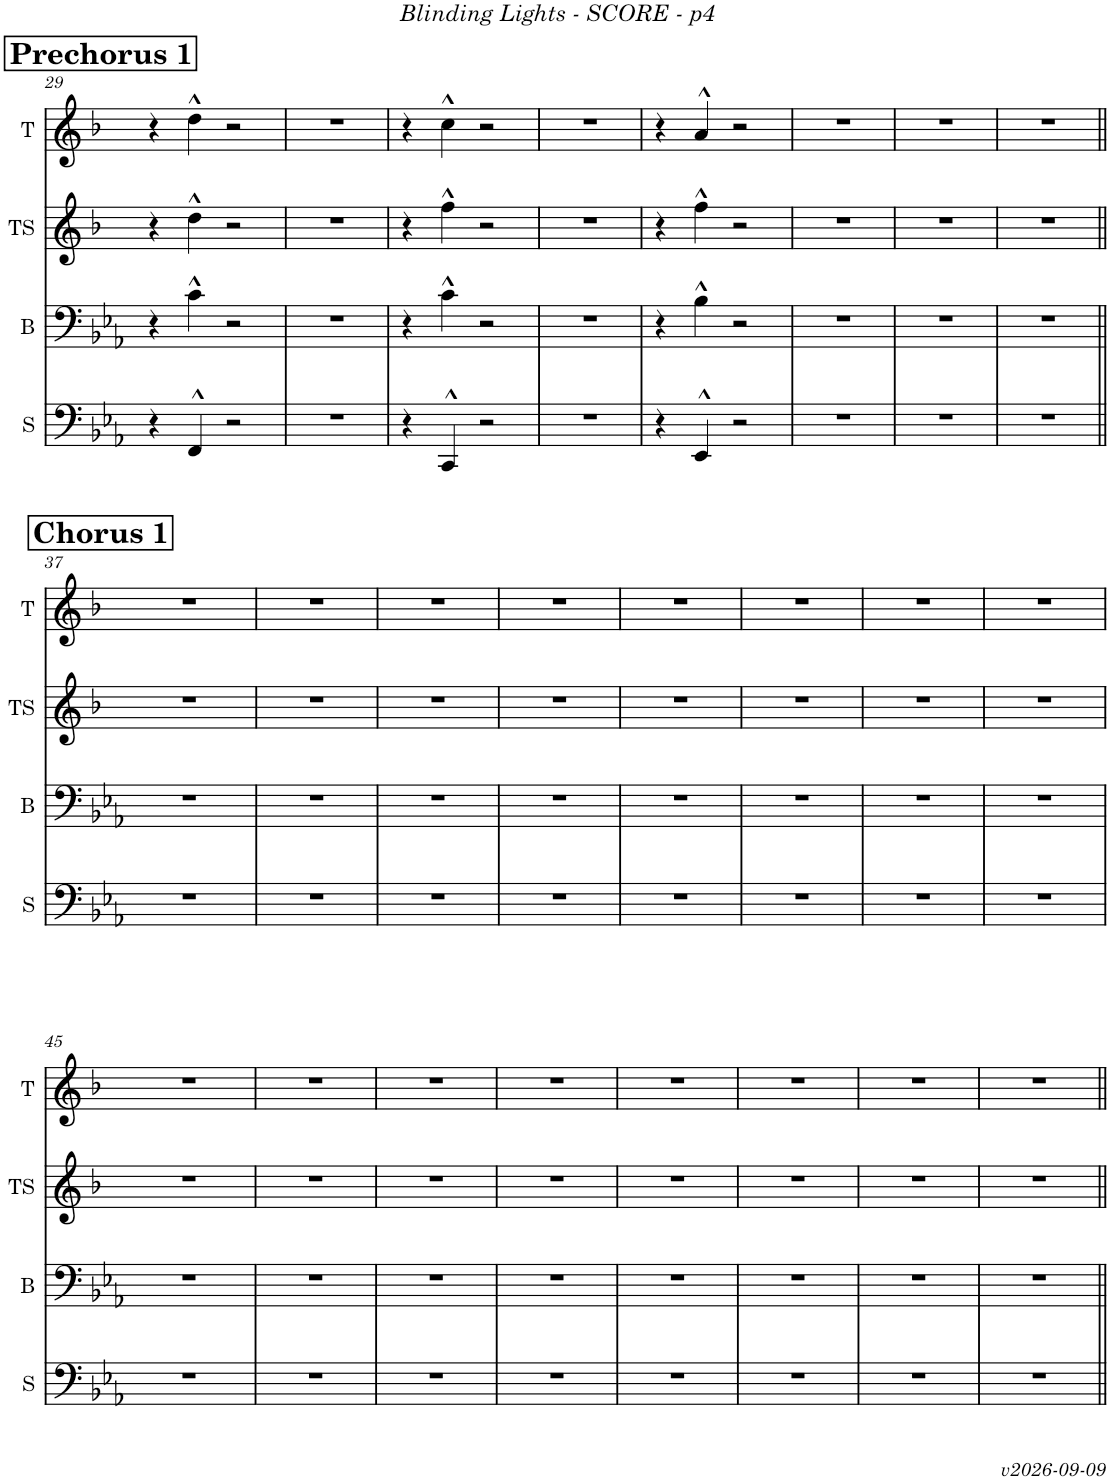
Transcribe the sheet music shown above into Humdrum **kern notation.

**kern	**kern	**kern	**kern
*part4	*part3	*part2	*part1
*staff4	*staff3	*staff2	*staff1
*I"Sousa	*I"Trombone	*I"Tenor Sax	*I"Trumpet
*I'S	*	*I'TS	*I'T
!!LO:PB:g=z
*clefF4	*clefF4	*clefG2	*clefG2
*	*	*Trd8c14	*Trd1c2
*k[b-e-a-]	*k[b-e-a-]	*k[b-]	*k[b-]
*M4/4	*M4/4	*M4/4	*M4/4
!!LO:REH:place=s1:a:B:fs=14:t=Prechorus 1
=29	=29	=29	=29
4r	4r	4r	4r
4FF^^/	4c^^\	4dd^^\	4dd^^\
2r	2r	2r	2r
=30	=30	=30	=30
1r	1r	1r	1r
=31	=31	=31	=31
4r	4r	4r	4r
4CC^^/	4c^^\	4ff^^\	4cc^^\
2r	2r	2r	2r
=32	=32	=32	=32
1r	1r	1r	1r
=33	=33	=33	=33
4r	4r	4r	4r
4EE-^^/	4B-^^\	4ff^^\	4a^^/
2r	2r	2r	2r
=34	=34	=34	=34
1r	1r	1r	1r
=35	=35	=35	=35
1r	1r	1r	1r
=36	=36	=36	=36
1r	1r	1r	1r
!!LO:LB:g=z
!!LO:REH:place=s1:a:B:fs=14:t=Chorus 1
=37||	=37||	=37||	=37||
1r	1r	1r	1r
=38	=38	=38	=38
1r	1r	1r	1r
=39	=39	=39	=39
1r	1r	1r	1r
=40	=40	=40	=40
1r	1r	1r	1r
=41	=41	=41	=41
1r	1r	1r	1r
=42	=42	=42	=42
1r	1r	1r	1r
=43	=43	=43	=43
1r	1r	1r	1r
=44	=44	=44	=44
1r	1r	1r	1r
!!LO:LB:g=z
=45	=45	=45	=45
1r	1r	1r	1r
=46	=46	=46	=46
1r	1r	1r	1r
=47	=47	=47	=47
1r	1r	1r	1r
=48	=48	=48	=48
1r	1r	1r	1r
=49	=49	=49	=49
1r	1r	1r	1r
=50	=50	=50	=50
1r	1r	1r	1r
=51	=51	=51	=51
1r	1r	1r	1r
=52	=52	=52	=52
1r	1r	1r	1r
=||	=||	=||	=||
*-	*-	*-	*-
